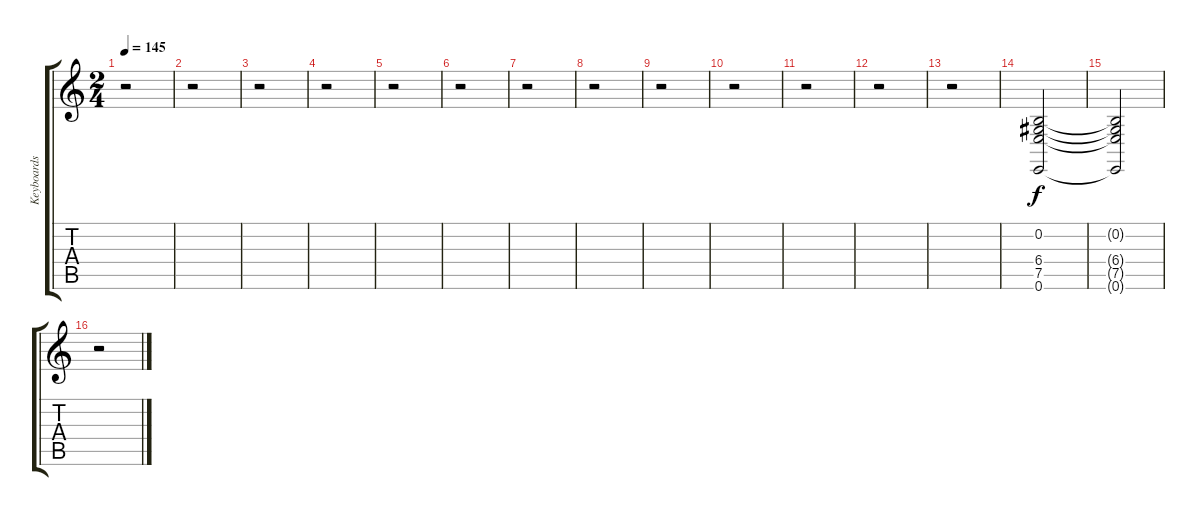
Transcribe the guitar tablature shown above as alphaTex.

\track ("Keyboards" "Keyboards") {instrument synthstrings2}
\staff {score tabs}
\tuning (E4 B3 G3 D3 A2 E2) {hide}
\ts (2 4)
\tempo 145
\clef g2
\ks c
r.2{dy f} |
r.2 |
r.2 |
r.2 |
r.2 |
r.2 |
r.2 |
r.2 |
r.2 |
r.2 |
r.2 |
r.2 |
r.2 |
(0.2 6.4 7.5 0.6).2 |
(0.2{t} 6.4{t} 7.5{t} 0.6{t}).2 |
r.2
